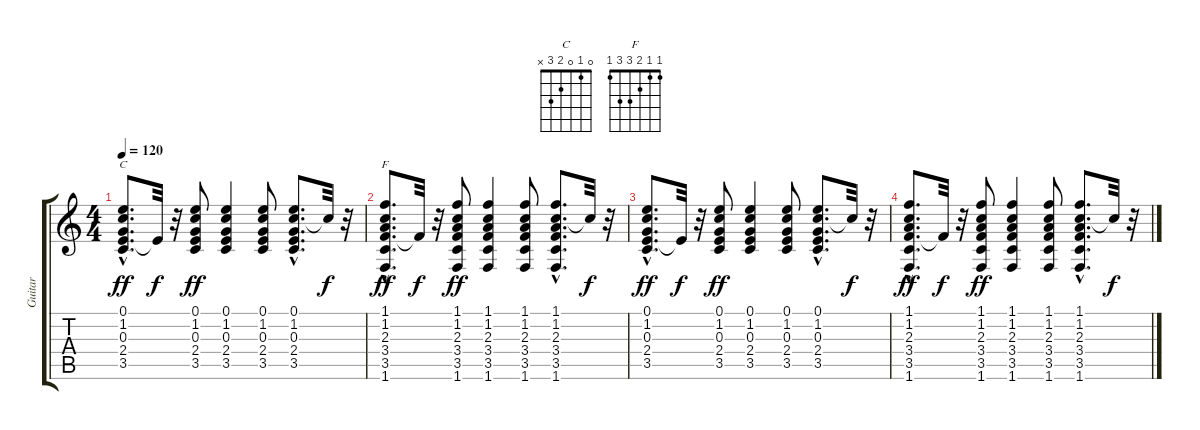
\track ("Guitar" "Guitar") {instrument acousticguitarsteel}
\staff {score tabs}
\tuning (E4 B3 G3 D3 A2 E2) {hide}
\chord ("C" 0 1 0 2 3 x)
\chord ("F" 1 1 2 3 3 1)
\ts (4 4)
\tempo 120
\clef g2
\ks c
(0.1{hac} 1.2{hac} 0.3{hac} 2.4{hac} 3.5{hac}).8{d ch "C" dy ff volume 7} 2.4{t}.32{dy f} r.32 (0.1 1.2 0.3 2.4 3.5).8{dy ff} (0.1 1.2 0.3 2.4 3.5).4 (0.1 1.2 0.3 2.4 3.5).8 (0.1{hac} 1.2{hac} 0.3{hac} 2.4{hac} 3.5{hac}).8{d} 1.2{t}.32{dy f} r.32 |
(1.1{hac} 1.2{hac} 2.3{hac} 3.4{hac} 3.5{hac} 1.6{hac}).8{d ch "F" dy ff volume 6} 3.4{t}.32{dy f} r.32 (1.1 1.2 2.3 3.4 3.5 1.6).8{dy ff} (1.1 1.2 2.3 3.4 3.5 1.6).4 (1.1 1.2 2.3 3.4 3.5 1.6).8 (1.1{hac} 1.2{hac} 2.3{hac} 3.4{hac} 3.5{hac} 1.6{hac}).8{d} 1.2{t}.32{dy f} r.32 |
(0.1{hac} 1.2{hac} 0.3{hac} 2.4{hac} 3.5{hac}).8{d dy ff volume 3} 2.4{t}.32{dy f} r.32 (0.1 1.2 0.3 2.4 3.5).8{dy ff} (0.1 1.2 0.3 2.4 3.5).4 (0.1 1.2 0.3 2.4 3.5).8 (0.1{hac} 1.2{hac} 0.3{hac} 2.4{hac} 3.5{hac}).8{d} 1.2{t}.32{dy f} r.32 |
(1.1{hac} 1.2{hac} 2.3{hac} 3.4{hac} 3.5{hac} 1.6{hac}).8{d dy ff volume 0} 3.4{t}.32{dy f} r.32 (1.1 1.2 2.3 3.4 3.5 1.6).8{dy ff} (1.1 1.2 2.3 3.4 3.5 1.6).4 (1.1 1.2 2.3 3.4 3.5 1.6).8 (1.1{hac} 1.2{hac} 2.3{hac} 3.4{hac} 3.5{hac} 1.6{hac}).8{d} 1.2{t}.32{dy f} r.32
